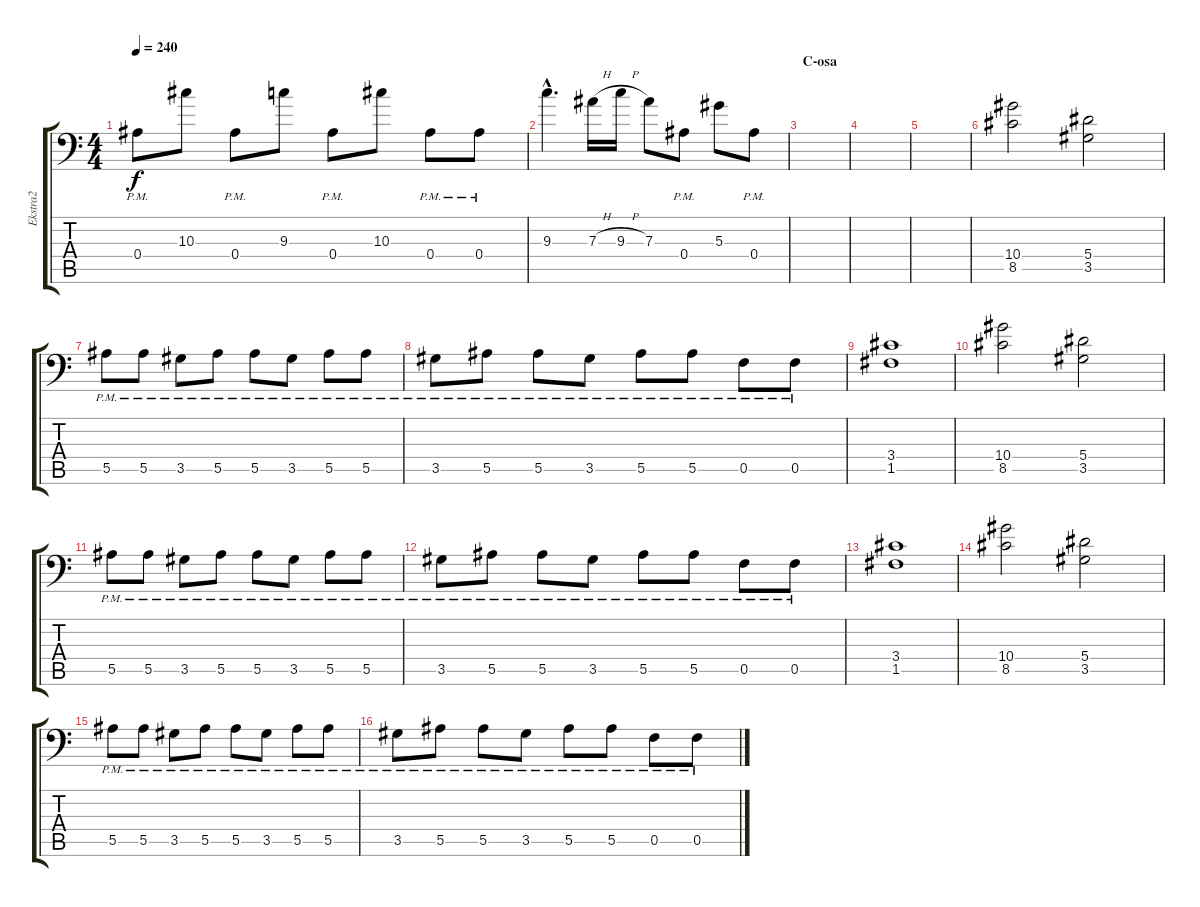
\track ("Ekstra2" "Ekstra2") {instrument distortionguitar}
\staff {score tabs}
\tuning (C4 G3 Eb3 Bb2 F2 Bb1) {hide}
\ts (4 4)
\tempo 240
\clef f4
\ks c
0.4{pm}.8{dy f} 10.3.8 0.4{pm}.8 9.3.8 0.4{pm}.8 10.3.8 0.4{pm}.8 0.4{pm}.8 |
9.3{hac}.4{d} 7.3{h}.16 9.3{h}.16 7.3.8 0.4{pm}.8 5.3.8 0.4{pm}.8 |
\section ("" "C-osa")
|
|
|
(10.4 8.5).2 (5.4 3.5).2 |
5.5{pm}.8 5.5{pm}.8 3.5{pm}.8 5.5{pm}.8 5.5{pm}.8 3.5{pm}.8 5.5{pm}.8 5.5{pm}.8 |
3.5{pm}.8 5.5{pm}.8 5.5{pm}.8 3.5{pm}.8 5.5{pm}.8 5.5{pm}.8 0.5{pm}.8 0.5{pm}.8 |
(3.4 1.5).1 |
(10.4 8.5).2 (5.4 3.5).2 |
5.5{pm}.8 5.5{pm}.8 3.5{pm}.8 5.5{pm}.8 5.5{pm}.8 3.5{pm}.8 5.5{pm}.8 5.5{pm}.8 |
3.5{pm}.8 5.5{pm}.8 5.5{pm}.8 3.5{pm}.8 5.5{pm}.8 5.5{pm}.8 0.5{pm}.8 0.5{pm}.8 |
(3.4 1.5).1 |
(10.4 8.5).2 (5.4 3.5).2 |
5.5{pm}.8 5.5{pm}.8 3.5{pm}.8 5.5{pm}.8 5.5{pm}.8 3.5{pm}.8 5.5{pm}.8 5.5{pm}.8 |
3.5{pm}.8 5.5{pm}.8 5.5{pm}.8 3.5{pm}.8 5.5{pm}.8 5.5{pm}.8 0.5{pm}.8 0.5{pm}.8
